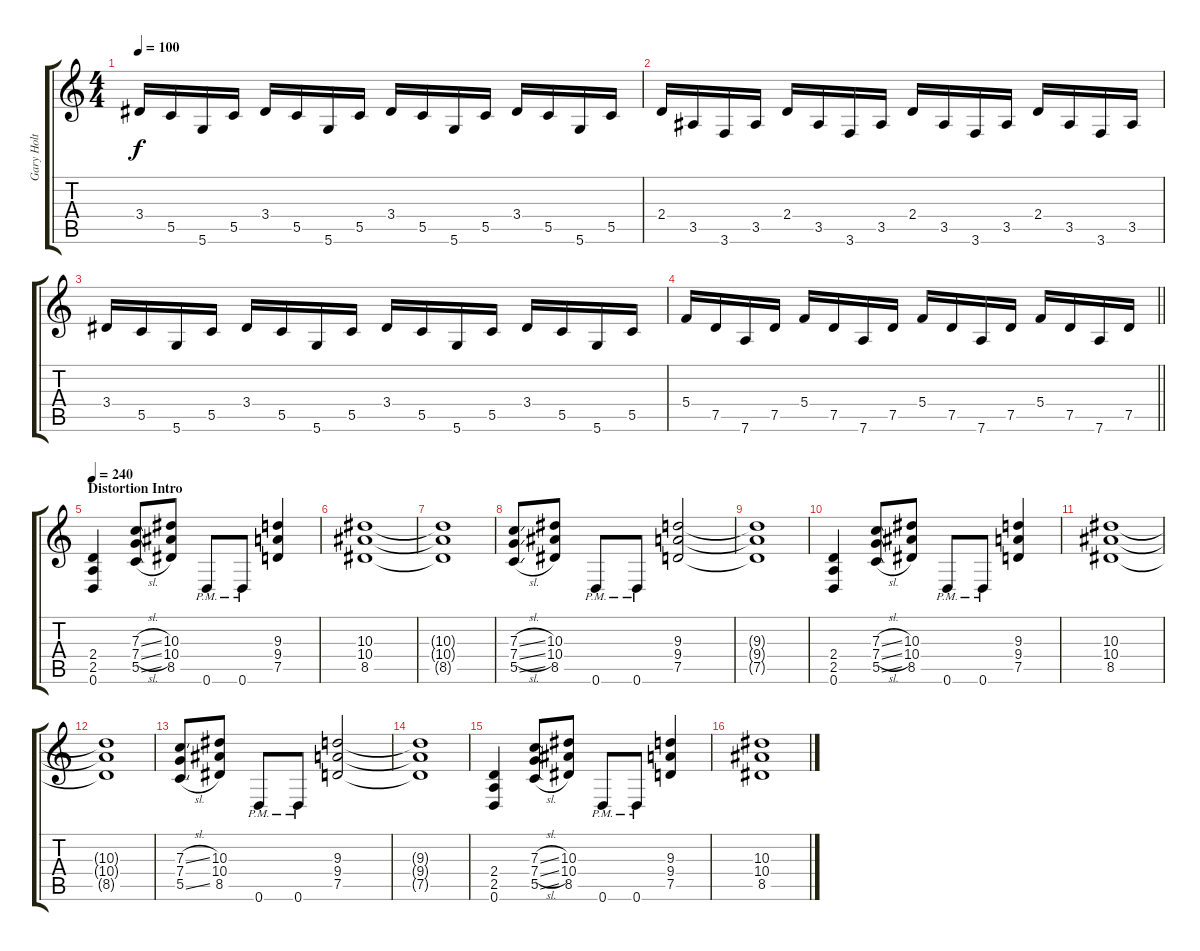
\track ("Gary Holt" "Gary Holt") {instrument acousticguitarsteel}
\staff {score tabs}
\tuning (D4 A3 F3 C3 G2 D2) {hide}
\ts (4 4)
\tempo 100
\clef g2
\ks c
3.4.16{dy f} 5.5.16 5.6.16 5.5.16 3.4.16 5.5.16 5.6.16 5.5.16 3.4.16 5.5.16 5.6.16 5.5.16 3.4.16 5.5.16 5.6.16 5.5.16 |
2.4.16 3.5.16 3.6.16 3.5.16 2.4.16 3.5.16 3.6.16 3.5.16 2.4.16 3.5.16 3.6.16 3.5.16 2.4.16 3.5.16 3.6.16 3.5.16 |
3.4.16 5.5.16 5.6.16 5.5.16 3.4.16 5.5.16 5.6.16 5.5.16 3.4.16 5.5.16 5.6.16 5.5.16 3.4.16 5.5.16 5.6.16 5.5.16 |
\barLineRight lightlight
5.4.16 7.5.16 7.6.16 7.5.16 5.4.16 7.5.16 7.6.16 7.5.16 5.4.16 7.5.16 7.6.16 7.5.16 5.4.16 7.5.16 7.6.16 7.5.16 |
\section ("" "Distortion Intro")
\tempo 240
(2.4 2.5 0.6).4{instrument distortionguitar} (7.3{sl} 7.4{sl} 5.5{sl}).8 (10.3 10.4 8.5).8 0.6{pm}.8 0.6{pm}.8 (9.3 9.4 7.5).4 |
(10.3 10.4 8.5).1 |
(10.3{t} 10.4{t} 8.5{t}).1 |
(7.3{sl} 7.4{sl} 5.5{sl}).8 (10.3 10.4 8.5).8 0.6{pm}.8 0.6{pm}.8 (9.3 9.4 7.5).2 |
(9.3{t} 9.4{t} 7.5{t}).1 |
(2.4 2.5 0.6).4 (7.3{sl} 7.4{sl} 5.5{sl}).8 (10.3 10.4 8.5).8 0.6{pm}.8 0.6{pm}.8 (9.3 9.4 7.5).4 |
(10.3 10.4 8.5).1 |
(10.3{t} 10.4{t} 8.5{t}).1 |
(7.3{sl} 7.4 5.5{sl}).8 (10.3 10.4 8.5).8 0.6{pm}.8 0.6{pm}.8 (9.3 9.4 7.5).2 |
(9.3{t} 9.4{t} 7.5{t}).1 |
(2.4 2.5 0.6).4 (7.3{sl} 7.4{sl} 5.5{sl}).8 (10.3 10.4 8.5).8 0.6{pm}.8 0.6{pm}.8 (9.3 9.4 7.5).4 |
(10.3 10.4 8.5).1
